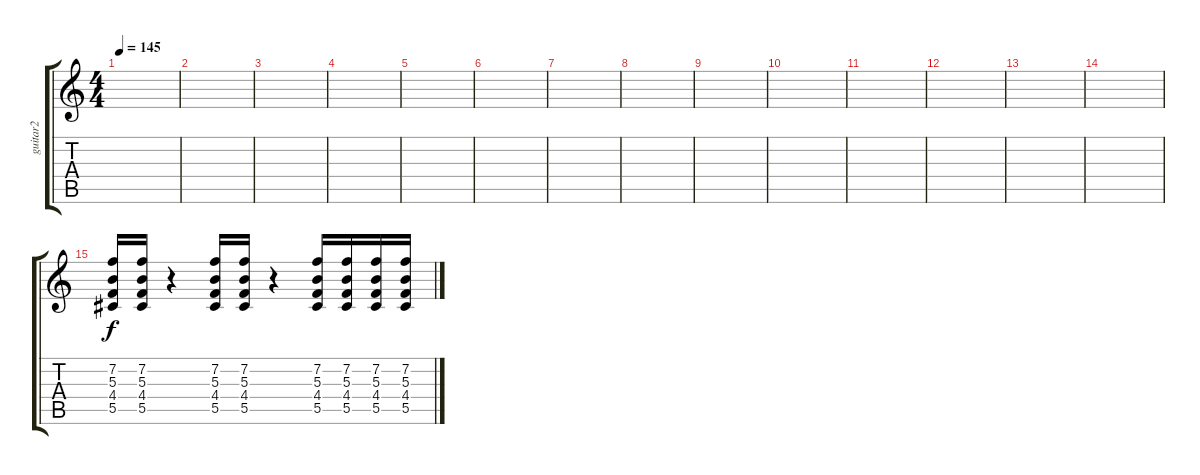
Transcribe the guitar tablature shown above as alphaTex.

\track ("guitar2" "guitar2") {instrument distortionguitar}
\staff {score tabs}
\tuning (Eb4 Bb3 Gb3 Db3 Ab2 Db2) {hide}
\ts (4 4)
\tempo 145
\clef g2
\ks c
|
|
|
|
|
|
|
|
|
|
|
|
|
|
(7.2 5.3 4.4 5.5).16 (7.2 5.3 4.4 5.5).16 r.4 (7.2 5.3 4.4 5.5).16 (7.2 5.3 4.4 5.5).16 r.4 (7.2 5.3 4.4 5.5).16 (7.2 5.3 4.4 5.5).16 (7.2 5.3 4.4 5.5).16 (7.2 5.3 4.4 5.5).16
